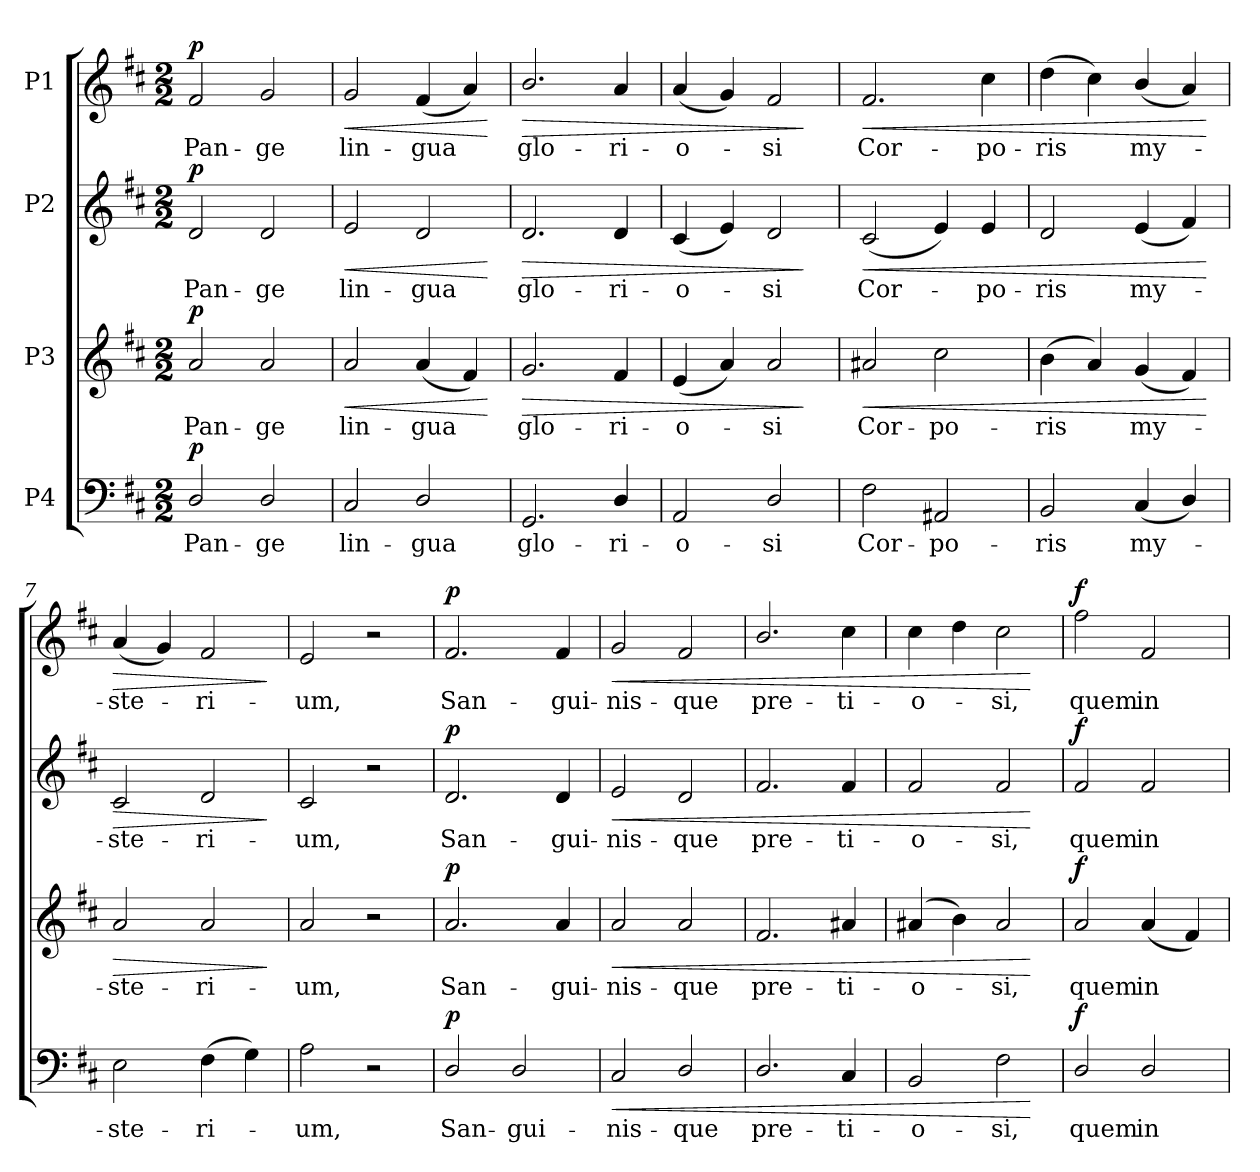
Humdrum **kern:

**kern	**text	**dynam	**kern	**text	**dynam	**kern	**text	**dynam	**kern	**text	**dynam
*part4	*part4	*part4	*part3	*part3	*part3	*part2	*part2	*part2	*part1	*part1	*part1
*staff4	*staff4	*staff4	*staff3	*staff3	*staff3	*staff2	*staff2	*staff2	*staff1	*staff1	*staff1
*I"P4	*	*	*I"P3	*	*	*I"P2	*	*	*I"P1	*	*
*clefF4	*	*	*clefG2	*	*	*clefG2	*	*	*clefG2	*	*
*k[f#c#]	*	*	*k[f#c#]	*	*	*k[f#c#]	*	*	*k[f#c#]	*	*
*D:	*	*	*D:	*	*	*D:	*	*	*D:	*	*
*M2/2	*	*	*M2/2	*	*	*M2/2	*	*	*M2/2	*	*
*MM120	*	*	*MM120	*	*	*MM120	*	*	*MM120	*	*
=1	=1	=1	=1	=1	=1	=1	=1	=1	=1	=1	=1
!	!LO:LY:b	!LO:DY:b	!	!LO:LY:b	!LO:DY:b	!	!LO:LY:b	!LO:DY:b	!	!LO:LY:b	!LO:DY:b
2D/	Pan-	p	2a/	Pan-	p	2d/	Pan-	p	2f#/	Pan-	p
!	!LO:LY:b	!	!	!LO:LY:b	!	!	!LO:LY:b	!	!	!LO:LY:b	!
2D/	-ge	.	2a/	-ge	.	2d/	-ge	.	2g/	-ge	.
=2	=2	=2	=2	=2	=2	=2	=2	=2	=2	=2	=2
!	!LO:LY:b	!	!	!LO:LY:b	!LO:HP:b	!	!LO:LY:b	!LO:HP:b	!	!LO:LY:b	!LO:HP:b
2C#/	lin-	.	2a/	lin-	<	2e/	lin-	<	2g/	lin-	<
!	!LO:LY:b	!	!	!LO:LY:b	!	!	!LO:LY:b	!	!	!LO:LY:b	!
2D/	-gua	.	(<4a/	-gua	.	2d/	-gua	.	(<4f#/	-gua	.
.	.	.	4f#/)	.	.	.	.	.	4a/)	.	.
.	.	.	.	.	[	.	.	[	.	.	[
=3	=3	=3	=3	=3	=3	=3	=3	=3	=3	=3	=3
!	!LO:LY:b	!	!	!LO:LY:b	!LO:HP:b	!	!LO:LY:b	!LO:HP:b	!	!LO:LY:b	!LO:HP:b
2.GG/	glo-	.	2.g/	glo-	>	2.d/	glo-	>	2.b/	glo-	>
!	!LO:LY:b	!	!	!LO:LY:b	!	!	!LO:LY:b	!	!	!LO:LY:b	!
4D/	-ri-	.	4f#/	-ri-	.	4d/	-ri-	.	4a/	-ri-	.
=4	=4	=4	=4	=4	=4	=4	=4	=4	=4	=4	=4
!	!LO:LY:b	!	!	!LO:LY:b	!	!	!LO:LY:b	!	!	!LO:LY:b	!
2AA/	-o-	.	(<4e/	-o-	.	(<4c#/	-o-	.	(<4a/	-o-	.
.	.	.	4a/)	.	.	4e/)	.	.	4g/)	.	.
!	!LO:LY:b	!	!	!LO:LY:b	!	!	!LO:LY:b	!	!	!LO:LY:b	!
2D/	-si	.	2a/	-si	.	2d/	-si	.	2f#/	-si	.
.	.	.	.	.	]	.	.	]	.	.	]
=5	=5	=5	=5	=5	=5	=5	=5	=5	=5	=5	=5
!	!LO:LY:b	!	!	!LO:LY:b	!LO:HP:b	!	!LO:LY:b	!LO:HP:b	!	!LO:LY:b	!LO:HP:b
2F#\	Cor-	.	2a#X/	Cor-	<	(<2c#/	Cor-	<	2.f#/	Cor-	<
!	!LO:LY:b	!	!	!LO:LY:b	!	!	!	!	!	!	!
2AA#X/	-po-	.	2cc#\	-po-	.	4e/)	.	.	.	.	.
!	!	!	!	!	!	!	!LO:LY:b	!	!	!LO:LY:b	!
.	.	.	.	.	.	4e/	-po-	.	4cc#\	-po-	.
=6	=6	=6	=6	=6	=6	=6	=6	=6	=6	=6	=6
!	!LO:LY:b	!	!	!LO:LY:b	!	!	!LO:LY:b	!	!	!LO:LY:b	!
2BB/	-ris	.	(>4b\	-ris	.	2d/	-ris	.	(>4dd\	-ris	.
.	.	.	4a/)	.	.	.	.	.	4cc#\)	.	.
!	!LO:LY:b	!	!	!LO:LY:b	!	!	!LO:LY:b	!	!	!LO:LY:b	!
(<4C#/	my-	.	(<4g/	my-	.	(<4e/	my-	.	(<4b/	my-	.
4D/)	.	.	4f#/)	.	.	4f#/)	.	.	4a/)	.	.
.	.	.	.	.	[	.	.	[	.	.	[
=7	=7	=7	=7	=7	=7	=7	=7	=7	=7	=7	=7
!	!LO:LY:b	!	!	!LO:LY:b	!LO:HP:b	!	!LO:LY:b	!LO:HP:b	!	!LO:LY:b	!LO:HP:b
2E\	-ste-	.	2a/	-ste-	>	2c#/	-ste-	>	(<4a/	-ste-	>
.	.	.	.	.	.	.	.	.	4g/)	.	.
!	!LO:LY:b	!	!	!LO:LY:b	!	!	!LO:LY:b	!	!	!LO:LY:b	!
(>4F#\	-ri-	.	2a/	-ri-	.	2d/	-ri-	.	2f#/	-ri-	.
4G\)	.	.	.	.	.	.	.	.	.	.	.
.	.	.	.	.	]	.	.	]	.	.	]
=8	=8	=8	=8	=8	=8	=8	=8	=8	=8	=8	=8
!	!LO:LY:b	!	!	!LO:LY:b	!	!	!LO:LY:b	!	!	!LO:LY:b	!
2A\	-um,	.	2a/	-um,	.	2c#/	-um,	.	2e/	-um,	.
2r	.	.	2r	.	.	2r	.	.	2r	.	.
!!LO:LB:g=z
=9	=9	=9	=9	=9	=9	=9	=9	=9	=9	=9	=9
!	!LO:LY:b	!LO:DY:b	!	!LO:LY:b	!LO:DY:b	!	!LO:LY:b	!LO:DY:b	!	!LO:LY:b	!LO:DY:b
2D/	San-	p	2.a/	San-	p	2.d/	San-	p	2.f#/	San-	p
!	!LO:LY:b	!	!	!	!	!	!	!	!	!	!
2D/	-gui-	.	.	.	.	.	.	.	.	.	.
!	!	!	!	!LO:LY:b	!	!	!LO:LY:b	!	!	!LO:LY:b	!
.	.	.	4a/	-gui-	.	4d/	-gui-	.	4f#/	-gui-	.
=10	=10	=10	=10	=10	=10	=10	=10	=10	=10	=10	=10
!	!LO:LY:b	!LO:HP:b	!	!LO:LY:b	!LO:HP:b	!	!LO:LY:b	!LO:HP:b	!	!LO:LY:b	!LO:HP:b
2C#/	-nis-	<	2a/	-nis-	<	2e/	-nis-	<	2g/	-nis-	<
!	!LO:LY:b	!	!	!LO:LY:b	!	!	!LO:LY:b	!	!	!LO:LY:b	!
2D/	-que	.	2a/	-que	.	2d/	-que	.	2f#/	-que	.
=11	=11	=11	=11	=11	=11	=11	=11	=11	=11	=11	=11
!	!LO:LY:b	!	!	!LO:LY:b	!	!	!LO:LY:b	!	!	!LO:LY:b	!
2.D/	pre-	.	2.f#/	pre-	.	2.f#/	pre-	.	2.b/	pre-	.
!	!LO:LY:b	!	!	!LO:LY:b	!	!	!LO:LY:b	!	!	!LO:LY:b	!
4C#/	-ti-	.	4a#X/	-ti-	.	4f#/	-ti-	.	4cc#\	-ti-	.
=12	=12	=12	=12	=12	=12	=12	=12	=12	=12	=12	=12
!	!LO:LY:b	!	!	!LO:LY:b	!	!	!LO:LY:b	!	!	!LO:LY:b	!
2BB/	-o-	.	(<4a#X/	-o-	.	2f#/	-o-	.	4cc#\	-o-	.
.	.	.	4b\)	.	.	.	.	.	4dd\	.	.
!	!LO:LY:b	!	!	!LO:LY:b	!	!	!LO:LY:b	!	!	!LO:LY:b	!
2F#\	-si,	.	2a#/	-si,	.	2f#/	-si,	.	2cc#\	-si,	.
.	.	[	.	.	[	.	.	[	.	.	[
=13	=13	=13	=13	=13	=13	=13	=13	=13	=13	=13	=13
!	!LO:LY:b	!LO:DY:b	!	!LO:LY:b	!LO:DY:b	!	!LO:LY:b	!LO:DY:b	!	!LO:LY:b	!LO:DY:b
2D/	quem	f	2a/	quem	f	2f#/	quem	f	2ff#\	quem	f
!	!LO:LY:b	!	!	!LO:LY:b	!	!	!LO:LY:b	!	!	!LO:LY:b	!
2D/	in	.	(<4a/	in	.	2f#/	in	.	2f#/	in	.
.	.	.	4f#/)	.	.	.	.	.	.	.	.
=	=	=	=	=	=	=	=	=	=	=	=
*-	*-	*-	*-	*-	*-	*-	*-	*-	*-	*-	*-
